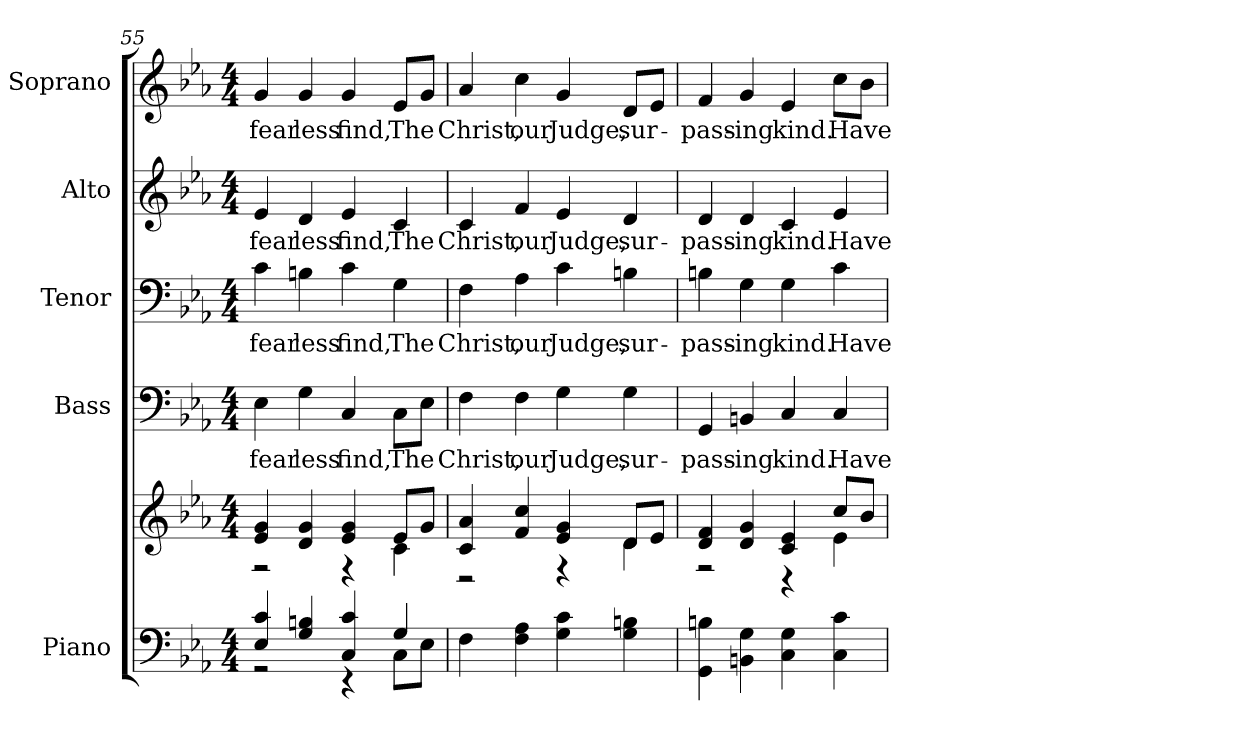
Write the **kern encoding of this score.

**kern	**kern	**kern	**text	**kern	**text	**kern	**text	**kern	**text
*part5	*part5	*part4	*part4	*part3	*part3	*part2	*part2	*part1	*part1
*staff6	*staff5	*staff4	*staff4	*staff3	*staff3	*staff2	*staff2	*staff1	*staff1
*I"Piano	*	*I"Bass	*	*I"Tenor	*	*I"Alto	*	*I"Soprano	*
*I'Pno.	*	*I'B.	*	*I'T.	*	*I'A.	*	*I'S.	*
!!LO:PB:g=z
*clefF4	*clefG2	*clefF4	*	*clefF4	*	*clefG2	*	*clefG2	*
*k[b-e-a-]	*k[b-e-a-]	*k[b-e-a-]	*	*k[b-e-a-]	*	*k[b-e-a-]	*	*k[b-e-a-]	*
*E-:	*E-:	*E-:	*	*E-:	*	*E-:	*	*E-:	*
*M4/4	*M4/4	*M4/4	*	*M4/4	*	*M4/4	*	*M4/4	*
=55	=55	=55	=55	=55	=55	=55	=55	=55	=55
*^	*^	*	*	*	*	*	*	*	*
!	!	!	!	!	!LO:LY:b:color=#000000	!	!	!	!	!	!
!	!	!	!	!	!	!	!LO:LY:b:color=#000000	!	!	!	!
!	!	!	!	!	!	!	!	!	!LO:LY:b:color=#000000	!	!
!	!	!	!	!	!	!	!	!	!	!	!LO:LY:b:color=#000000
4E-i/ 4ci	2r	4e-i/ 4gi	2r	4E-i\	fear	4ci\	fear	4e-i/	fear	4gi/	fear
!	!	!	!	!	!LO:LY:b:color=#000000	!	!	!	!	!	!
!	!	!	!	!	!	!	!LO:LY:b:color=#000000	!	!	!	!
!	!	!	!	!	!	!	!	!	!LO:LY:b:color=#000000	!	!
!	!	!	!	!	!	!	!	!	!	!	!LO:LY:b:color=#000000
4Gi/ 4Bni	.	4di/ 4gi	.	4Gi\	less	4Bni\	less	4di/	less	4gi/	less
!	!	!	!	!	!LO:LY:b:color=#000000	!	!	!	!	!	!
!	!	!	!	!	!	!	!LO:LY:b:color=#000000	!	!	!	!
!	!	!	!	!	!	!	!	!	!LO:LY:b:color=#000000	!	!
!	!	!	!	!	!	!	!	!	!	!	!LO:LY:b:color=#000000
4Ci/ 4ci	4r	4e-i/ 4gi	4r	4Ci/	find,	4ci\	find,	4e-i/	find,	4gi/	find,
!	!	!	!	!	!LO:LY:b:color=#000000	!	!	!	!	!	!
!	!	!	!	!	!	!	!LO:LY:b:color=#000000	!	!	!	!
!	!	!	!	!	!	!	!	!	!LO:LY:b:color=#000000	!	!
!	!	!	!	!	!	!	!	!	!	!	!LO:LY:b:color=#000000
4Gi/	8Ci\L	8e-i/L	4ci\	8Ci\L	The	4Gi\	The	4ci/	The	8e-i/L	The
.	8E-i\J	8gi/J	.	8E-i\J	.	.	.	.	.	8gi/J	.
*v	*v	*	*	*	*	*	*	*	*	*	*
=56	=56	=56	=56	=56	=56	=56	=56	=56	=56	=56
*^	*	*	*	*	*	*	*	*	*	*
!	!	!	!	!	!LO:LY:b:color=#000000	!	!	!	!	!	!
*v	*v	*	*	*	*	*	*	*	*	*	*
*^	*	*	*	*	*	*	*	*	*	*
!	!	!	!	!	!	!	!LO:LY:b:color=#000000	!	!	!	!
*v	*v	*	*	*	*	*	*	*	*	*	*
*^	*	*	*	*	*	*	*	*	*	*
!	!	!	!	!	!	!	!	!	!LO:LY:b:color=#000000	!	!
*v	*v	*	*	*	*	*	*	*	*	*	*
*^	*	*	*	*	*	*	*	*	*	*
!	!	!	!	!	!	!	!	!	!	!	!LO:LY:b:color=#000000
*v	*v	*	*	*	*	*	*	*	*	*	*
4Fi\	4ci/ 4a-i	2r	4Fi\	Christ,	4Fi\	Christ,	4ci/	Christ,	4a-i/	Christ,
!	!	!	!	!LO:LY:b:color=#000000	!	!	!	!	!	!
!	!	!	!	!	!	!LO:LY:b:color=#000000	!	!	!	!
!	!	!	!	!	!	!	!	!LO:LY:b:color=#000000	!	!
!	!	!	!	!	!	!	!	!	!	!LO:LY:b:color=#000000
4Fi\ 4A-i	4fi/ 4cci	.	4Fi\	our	4A-i\	our	4fi/	our	4cci\	our
!	!	!	!	!LO:LY:b:color=#000000	!	!	!	!	!	!
!	!	!	!	!	!	!LO:LY:b:color=#000000	!	!	!	!
!	!	!	!	!	!	!	!	!LO:LY:b:color=#000000	!	!
!	!	!	!	!	!	!	!	!	!	!LO:LY:b:color=#000000
4Gi\ 4ci	4e-i/ 4gi	4r	4Gi\	Judge,	4ci\	Judge,	4e-i/	Judge,	4gi/	Judge,
!	!	!	!	!LO:LY:b:color=#000000	!	!	!	!	!	!
!	!	!	!	!	!	!LO:LY:b:color=#000000	!	!	!	!
!	!	!	!	!	!	!	!	!LO:LY:b:color=#000000	!	!
!	!	!	!	!	!	!	!	!	!	!LO:LY:b:color=#000000
4Gi\ 4Bni	8di/L	4di\	4Gi\	sur-	4Bni\	sur-	4di/	sur-	8di/L	sur-
.	8e-i/J	.	.	.	.	.	.	.	8e-i/J	.
!!LO:PB:g=z
=57	=57	=57	=57	=57	=57	=57	=57	=57	=57	=57
!	!	!	!	!LO:LY:b:color=#000000	!	!	!	!	!	!
!	!	!	!	!	!	!LO:LY:b:color=#000000	!	!	!	!
!	!	!	!	!	!	!	!	!LO:LY:b:color=#000000	!	!
!	!	!	!	!	!	!	!	!	!	!LO:LY:b:color=#000000
4GGi\ 4Bni	4di/ 4fi	2r	4GGi/	-pass-	4Bni\	-pass-	4di/	-pass-	4fi/	-pass-
!	!	!	!	!LO:LY:b:color=#000000	!	!	!	!	!	!
!	!	!	!	!	!	!LO:LY:b:color=#000000	!	!	!	!
!	!	!	!	!	!	!	!	!LO:LY:b:color=#000000	!	!
!	!	!	!	!	!	!	!	!	!	!LO:LY:b:color=#000000
4BBni\ 4Gi	4di/ 4gi	.	4BBni/	-ing	4Gi\	-ing	4di/	-ing	4gi/	-ing
!	!	!	!	!LO:LY:b:color=#000000	!	!	!	!	!	!
!	!	!	!	!	!	!LO:LY:b:color=#000000	!	!	!	!
!	!	!	!	!	!	!	!	!LO:LY:b:color=#000000	!	!
!	!	!	!	!	!	!	!	!	!	!LO:LY:b:color=#000000
4Ci\ 4Gi	4ci/ 4e-i	4r	4Ci/	kind.	4Gi\	kind.	4ci/	kind.	4e-i/	kind.
!	!	!	!	!LO:LY:b:color=#000000	!	!	!	!	!	!
!	!	!	!	!	!	!LO:LY:b:color=#000000	!	!	!	!
!	!	!	!	!	!	!	!	!LO:LY:b:color=#000000	!	!
!	!	!	!	!	!	!	!	!	!	!LO:LY:b:color=#000000
4Ci\ 4ci	8cci/L	4e-i\	4Ci/	Have	4ci\	Have	4e-i/	Have	8cci\L	Have
.	8b-i/J	.	.	.	.	.	.	.	8b-i\J	.
*	*v	*v	*	*	*	*	*	*	*	*
=	=	=	=	=	=	=	=	=	=
*-	*-	*-	*-	*-	*-	*-	*-	*-	*-
